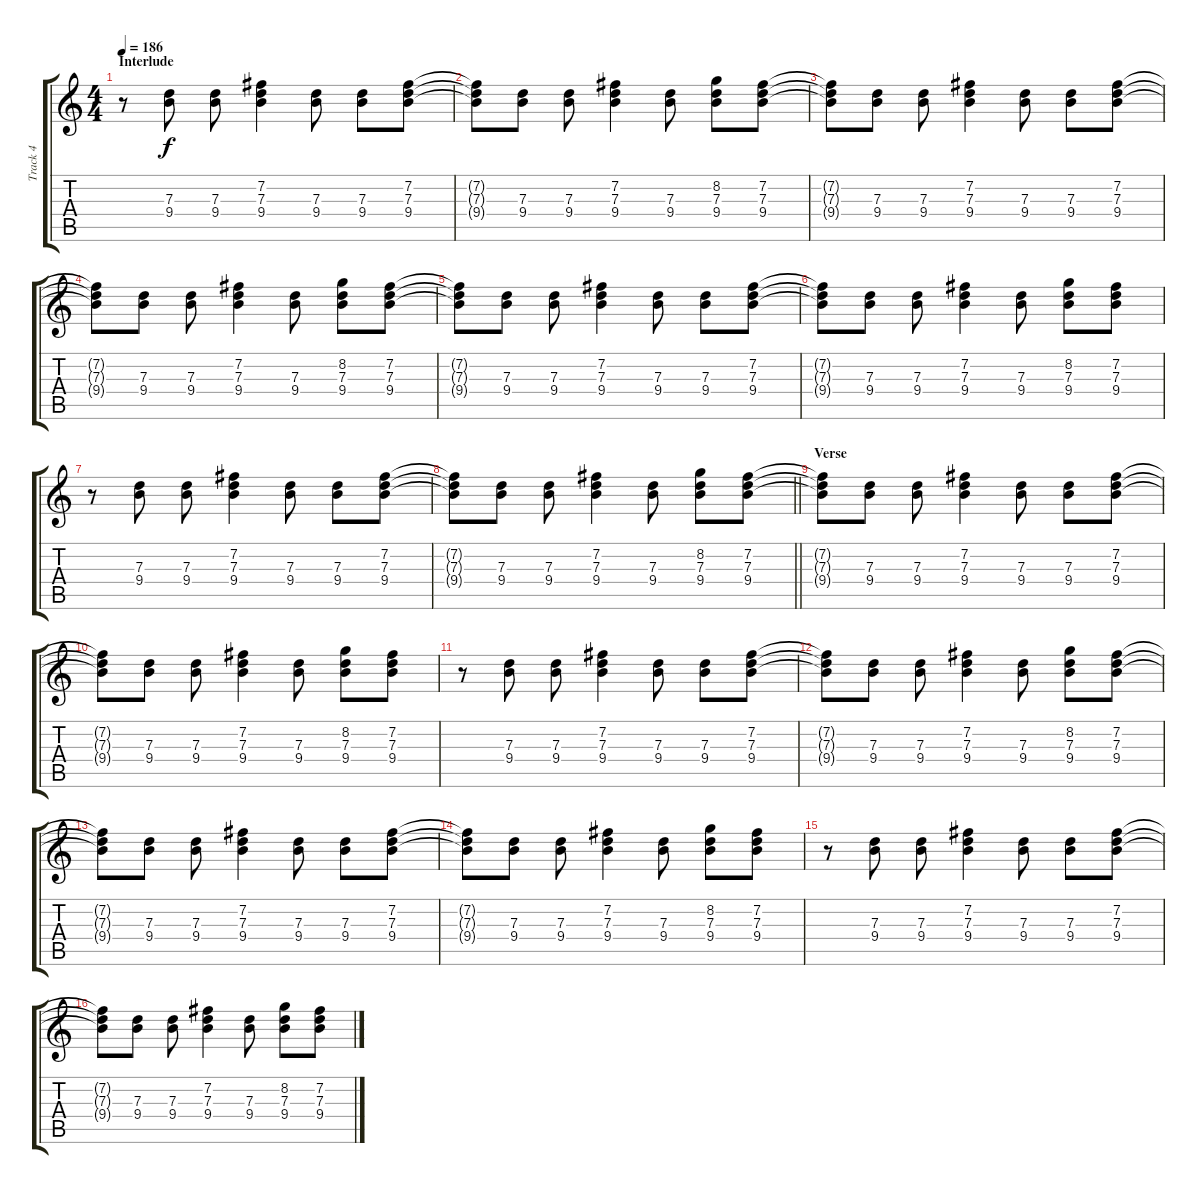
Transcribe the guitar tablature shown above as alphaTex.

\track ("Track 4" "Track 4") {instrument electricguitarclean}
\staff {score tabs}
\tuning (E4 B3 G3 D3 A2 E2) {hide}
\ts (4 4)
\section ("" "Interlude")
\tempo 186
\clef g2
\ks c
r.8{dy f instrument overdrivenguitar} (7.3 9.4).8 (7.3 9.4).8 (7.2 7.3 9.4).4 (7.3 9.4).8 (7.3 9.4).8 (7.2 7.3 9.4).8 |
(7.2{t} 7.3{t} 9.4{t}).8 (7.3 9.4).8 (7.3 9.4).8 (7.2 7.3 9.4).4 (7.3 9.4).8 (8.2 7.3 9.4).8 (7.2 7.3 9.4).8 |
(7.2{t} 7.3{t} 9.4{t}).8 (7.3 9.4).8 (7.3 9.4).8 (7.2 7.3 9.4).4 (7.3 9.4).8 (7.3 9.4).8 (7.2 7.3 9.4).8 |
(7.2{t} 7.3{t} 9.4{t}).8 (7.3 9.4).8 (7.3 9.4).8 (7.2 7.3 9.4).4 (7.3 9.4).8 (8.2 7.3 9.4).8 (7.2 7.3 9.4).8 |
(7.2{t} 7.3{t} 9.4{t}).8 (7.3 9.4).8 (7.3 9.4).8 (7.2 7.3 9.4).4 (7.3 9.4).8 (7.3 9.4).8 (7.2 7.3 9.4).8 |
(7.2{t} 7.3{t} 9.4{t}).8 (7.3 9.4).8 (7.3 9.4).8 (7.2 7.3 9.4).4 (7.3 9.4).8 (8.2 7.3 9.4).8 (7.2 7.3 9.4).8 |
r.8 (7.3 9.4).8 (7.3 9.4).8 (7.2 7.3 9.4).4 (7.3 9.4).8 (7.3 9.4).8 (7.2 7.3 9.4).8 |
\barLineRight lightlight
(7.2{t} 7.3{t} 9.4{t}).8 (7.3 9.4).8 (7.3 9.4).8 (7.2 7.3 9.4).4 (7.3 9.4).8 (8.2 7.3 9.4).8 (7.2 7.3 9.4).8 |
\section ("" "Verse")
(7.2{t} 7.3{t} 9.4{t}).8 (7.3 9.4).8 (7.3 9.4).8 (7.2 7.3 9.4).4 (7.3 9.4).8 (7.3 9.4).8 (7.2 7.3 9.4).8 |
(7.2{t} 7.3{t} 9.4{t}).8 (7.3 9.4).8 (7.3 9.4).8 (7.2 7.3 9.4).4 (7.3 9.4).8 (8.2 7.3 9.4).8 (7.2 7.3 9.4).8 |
r.8 (7.3 9.4).8 (7.3 9.4).8 (7.2 7.3 9.4).4 (7.3 9.4).8 (7.3 9.4).8 (7.2 7.3 9.4).8 |
(7.2{t} 7.3{t} 9.4{t}).8 (7.3 9.4).8 (7.3 9.4).8 (7.2 7.3 9.4).4 (7.3 9.4).8 (8.2 7.3 9.4).8 (7.2 7.3 9.4).8 |
(7.2{t} 7.3{t} 9.4{t}).8 (7.3 9.4).8 (7.3 9.4).8 (7.2 7.3 9.4).4 (7.3 9.4).8 (7.3 9.4).8 (7.2 7.3 9.4).8 |
(7.2{t} 7.3{t} 9.4{t}).8 (7.3 9.4).8 (7.3 9.4).8 (7.2 7.3 9.4).4 (7.3 9.4).8 (8.2 7.3 9.4).8 (7.2 7.3 9.4).8 |
r.8 (7.3 9.4).8 (7.3 9.4).8 (7.2 7.3 9.4).4 (7.3 9.4).8 (7.3 9.4).8 (7.2 7.3 9.4).8 |
(7.2{t} 7.3{t} 9.4{t}).8 (7.3 9.4).8 (7.3 9.4).8 (7.2 7.3 9.4).4 (7.3 9.4).8 (8.2 7.3 9.4).8 (7.2 7.3 9.4).8
